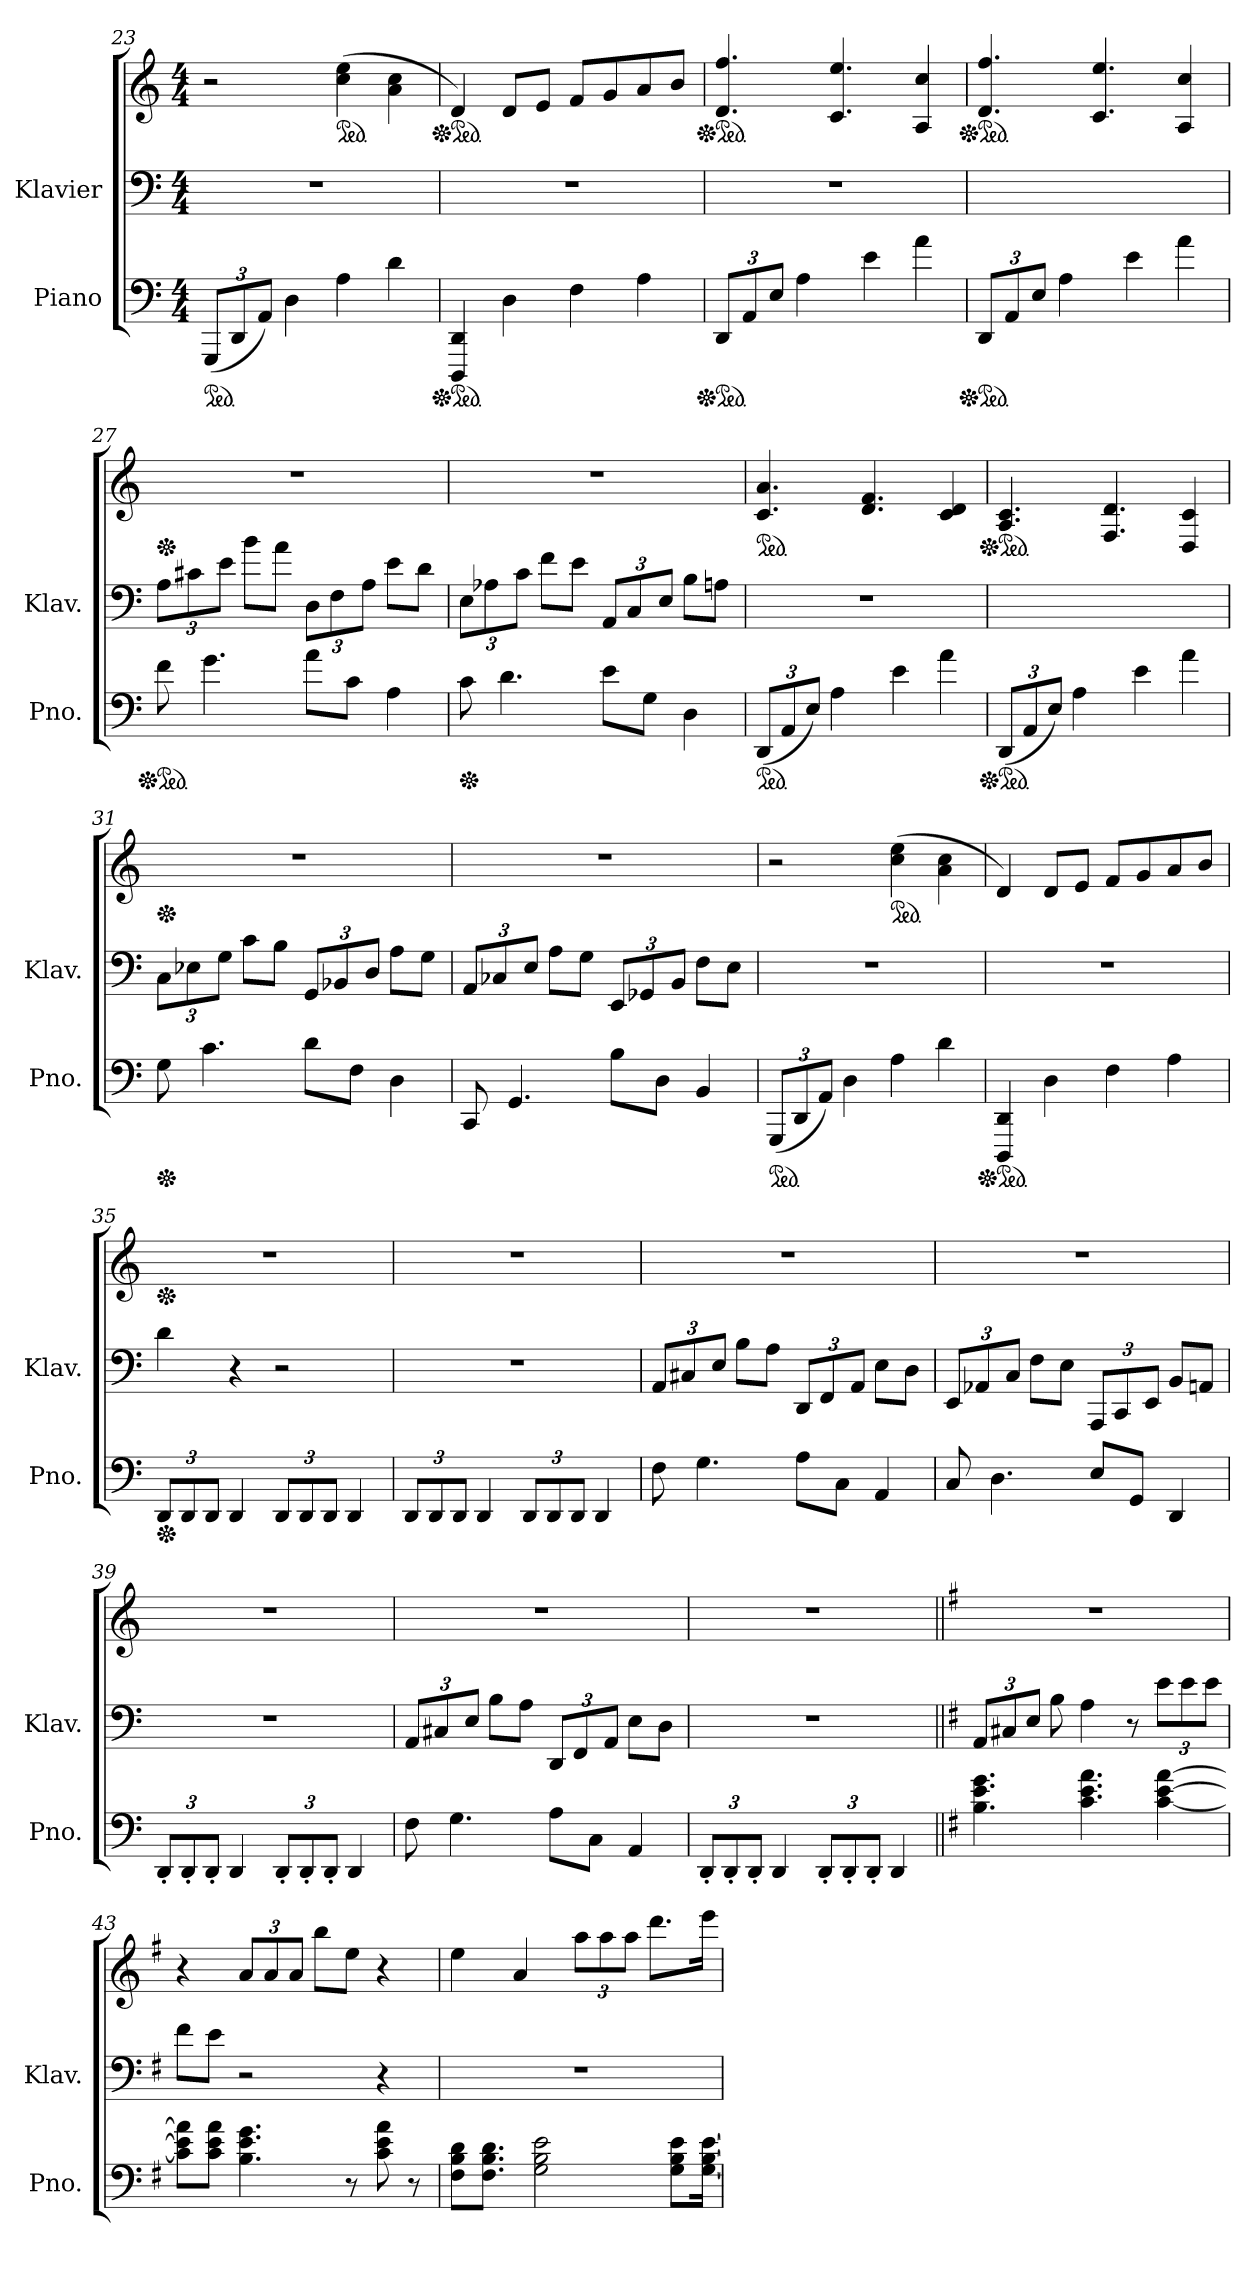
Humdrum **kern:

**kern	**kern	**kern
*part2	*part1	*part1
*staff3	*staff2	*staff1
*I"Piano	*I"Klavier	*
*I'Pno.	*I'Klav.	*
!!LO:LB:g=z
*clefF4	*clefF4	*clefG2
*k[]	*k[]	*k[]
*M4/4	*M4/4	*M4/4
*ped	*	*
*Xbrackettup	*	*
=23	=23	=23
(<12GGG/L	1r	2r
12DD/	.	.
12AA/J)	.	.
4D\	.	.
*	*	*ped
4A\	.	(>4cc\ 4ee\
4d\	.	4a\ 4cc\
=24	=24	=24
*Xped	*	*
*ped	*	*
*	*	*Xped
*	*	*ped
4DDD/ 4DD/	1r	4d/)
4D\	.	8d/L
.	.	8e/J
4F\	.	8f/L
.	.	8g/
4A\	.	8a/
.	.	8b/J
=25	=25	=25
*Xped	*	*
*ped	*	*
*	*	*Xped
*	*	*ped
12DD/L	1r	4.d/ 4.ff/
12AA/	.	.
12E/J	.	.
4A\	.	.
.	.	4.c/ 4.ee/
4e\	.	.
4a\	.	4A/ 4cc/
=26	=26	=26
*Xped	*	*
*ped	*	*
*	*	*Xped
*	*	*ped
12DD/L	1ryy	4.d/ 4.ff/
12AA/	.	.
12E/J	.	.
4A\	.	.
.	.	4.c/ 4.ee/
4e\	.	.
4a\	.	4A/ 4cc/
=27	=27	=27
*Xped	*	*
*ped	*	*
*	*Xbrackettup	*
*	*	*Xped
8f\	12A\L	1r
.	12c#X\	.
4.g\	.	.
.	12e\J	.
.	8b\L	.
.	8a\J	.
8a\L	12D\L	.
.	12F\	.
8c\J	.	.
.	12A\J	.
4A\	8e\L	.
.	8d\J	.
!!LO:LB:g=z
=28	=28	=28
*Xped	*	*
8c\	12E\L	1r
.	12A-X\	.
4.d\	.	.
.	12c\J	.
.	8f\L	.
.	8e\J	.
8e\L	12AA/L	.
.	12C/	.
8G\J	.	.
.	12E/J	.
4D\	8B\L	.
.	8An\J	.
=29	=29	=29
*ped	*	*
*	*	*ped
(<12DD/L	1r	4.c/ 4.a/
12AA/	.	.
12E/J)	.	.
4A\	.	.
.	.	4.d/ 4.f/
4e\	.	.
4a\	.	4c/ 4d/
=30	=30	=30
*Xped	*	*
*ped	*	*
*	*	*Xped
*	*	*ped
(<12DD/L	1ryy	4.A/ 4.c/
12AA/	.	.
12E/J)	.	.
4A\	.	.
.	.	4.F/ 4.d/
4e\	.	.
4a\	.	4D/ 4c/
=31	=31	=31
*Xped	*	*
*	*	*Xped
8G\	12C\L	1r
.	12E-X\	.
4.c\	.	.
.	12G\J	.
.	8c\L	.
.	8B\J	.
8d\L	12GG/L	.
.	12BB-X/	.
8F\J	.	.
.	12D/J	.
4D\	8A\L	.
.	8G\J	.
!!LO:LB:g=z
=32	=32	=32
8CC/	12AA/L	1r
.	12C-X/	.
4.GG/	.	.
.	12E/J	.
.	8A\L	.
.	8G\J	.
8B\L	12EE/L	.
.	12GG-X/	.
8D\J	.	.
.	12BB/J	.
4BB/	8F\L	.
.	8E\J	.
=33	=33	=33
*ped	*	*
(<12GGG/L	1r	2r
12DD/	.	.
12AA/J)	.	.
4D\	.	.
*	*	*ped
4A\	.	(>4cc\ 4ee\
4d\	.	4a\ 4cc\
=34	=34	=34
*Xped	*	*
*ped	*	*
4DDD/ 4DD/	1r	4d/)
4D\	.	8d/L
.	.	8e/J
4F\	.	8f/L
.	.	8g/
4A\	.	8a/
.	.	8b/J
=35	=35	=35
*Xped	*	*
*	*	*Xped
12DD/L	4d\	1r
12DD/	.	.
12DD/J	.	.
4DD/	4r	.
12DD/L	2r	.
12DD/	.	.
12DD/J	.	.
4DD/	.	.
!!LO:PB:g=z
=36	=36	=36
12DD/L	1r	1r
12DD/	.	.
12DD/J	.	.
4DD/	.	.
12DD/L	.	.
12DD/	.	.
12DD/J	.	.
4DD/	.	.
=37	=37	=37
8F\	12AA/L	1r
.	12C#X/	.
4.G\	.	.
.	12E/J	.
.	8B\L	.
.	8A\J	.
8A\L	12DD/L	.
.	12FF/	.
8C\J	.	.
.	12AA/J	.
4AA/	8E\L	.
.	8D\J	.
=38	=38	=38
8C/	12EE/L	1r
.	12AA-X/	.
4.D\	.	.
.	12C/J	.
.	8F\L	.
.	8E\J	.
8E/L	12AAA/L	.
.	12CC/	.
8GG/J	.	.
.	12EE/J	.
4DD/	8BB/L	.
.	8AAn/J	.
!!LO:LB:g=z
=39	=39	=39
12DD'/L	1r	1r
12DD'/	.	.
12DD'/J	.	.
4DD/	.	.
12DD'/L	.	.
12DD'/	.	.
12DD'/J	.	.
4DD/	.	.
=40	=40	=40
8F\	12AA/L	1r
.	12C#X/	.
4.G\	.	.
.	12E/J	.
.	8B\L	.
.	8A\J	.
8A\L	12DD/L	.
.	12FF/	.
8C\J	.	.
.	12AA/J	.
4AA/	8E\L	.
.	8D\J	.
=41	=41	=41
12DD'/L	1r	1r
12DD'/	.	.
12DD'/J	.	.
4DD/	.	.
12DD'/L	.	.
12DD'/	.	.
12DD'/J	.	.
4DD/	.	.
!!LO:LB:g=z
=42||	=42||	=42||
*k[f#]	*k[f#]	*k[f#]
4.B\ 4.e\ 4.g\	12AA/L	1r
.	12C#X/	.
.	12E/J	.
.	8B\	.
4.c\ 4.e\ 4.a\	4A\	.
.	8r	.
[4c\ [4e\ [4a\	12e\L	.
.	12e\	.
.	12e\J	.
=43	=43	=43
8c\] 8e\] 8a\]L	8f#\L	4r
8c\ 8e\ 8a\J	8e\J	.
*	*	*Xbrackettup
4.B\ 4.e\ 4.g\	2r	12a/L
.	.	12a/
.	.	12a/J
.	.	8bb\L
8r	.	8ee\J
8c\ 8e\ 8a\	4r	4r
8r	.	.
=44	=44	=44
8F#\ 8B\ 8d\L	1r	4ee\
8.F#\ 8.B\ 8.d\J	.	.
.	.	4a/
2G\ 2B\ 2e\	.	.
.	.	12aa\L
.	.	12aa\
.	.	12aa\J
.	.	8.ddd\L
8G\ 8B\ 8e\L	.	.
[16G\ [16B\ [16e\Jk	.	16eee\Jk
=	=	=
*-	*-	*-
